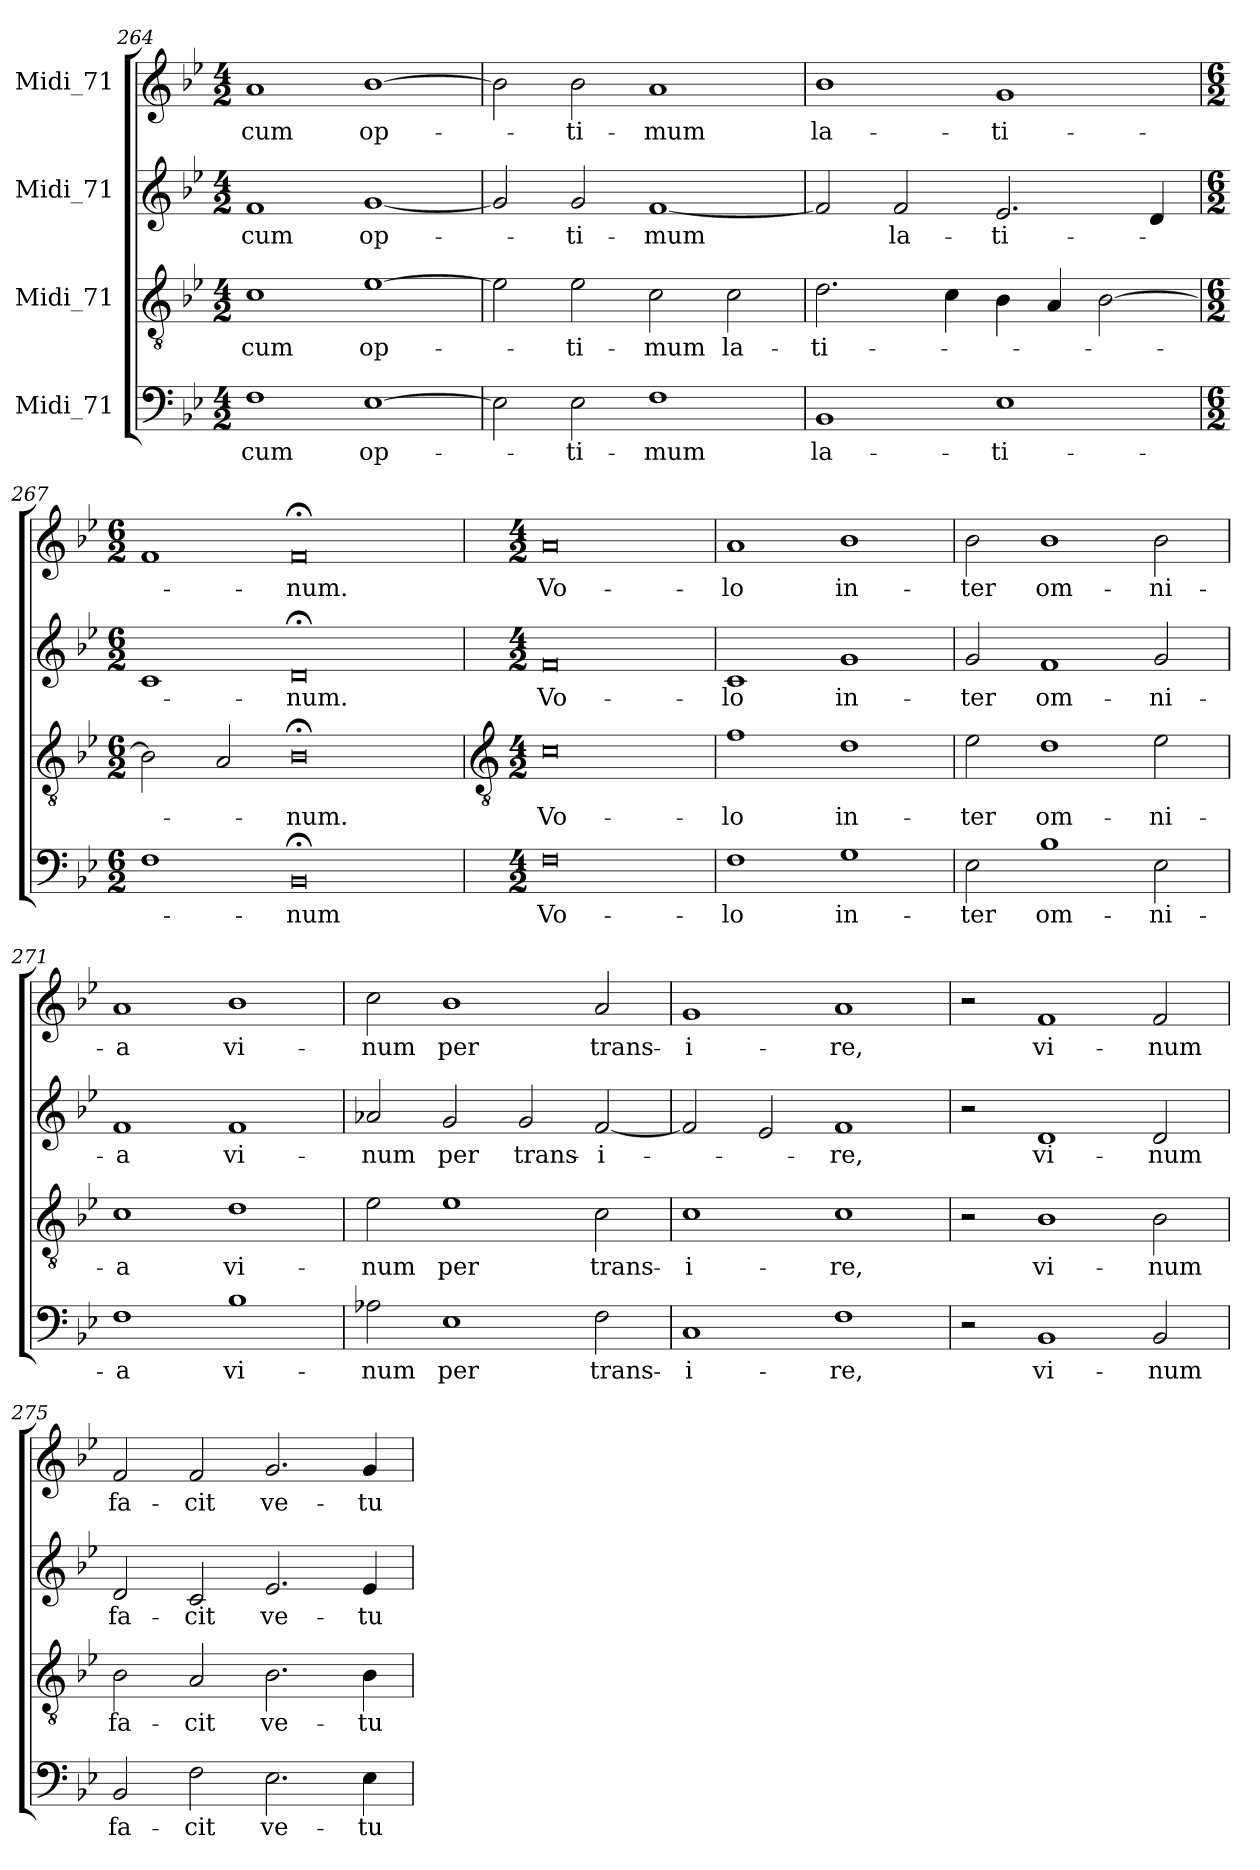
**kern	**text	**kern	**text	**kern	**text	**kern	**text
*part4	*part4	*part3	*part3	*part2	*part2	*part1	*part1
*staff4	*staff4	*staff3	*staff3	*staff2	*staff2	*staff1	*staff1
*I"Midi_71	*	*I"Midi_71	*	*I"Midi_71	*	*I"Midi_71	*
*clefF4	*	*clefGv2	*	*clefG2	*	*clefG2	*
*k[b-e-]	*	*k[b-e-]	*	*k[b-e-]	*	*k[b-e-]	*
*B-:	*	*B-:	*	*B-:	*	*B-:	*
*M4/2	*	*M4/2	*	*M4/2	*	*M4/2	*
=264	=264	=264	=264	=264	=264	=264	=264
!	!LO:LY:b	!	!LO:LY:b	!	!LO:LY:b	!	!LO:LY:b
1F	-cum	1c	-cum	1f	-cum	1a	-cum
!	!LO:LY:b	!	!LO:LY:b	!	!LO:LY:b	!	!LO:LY:b
[1E-	op-	[1e-	op-	[1g	op-	[1b-	op-
=265	=265	=265	=265	=265	=265	=265	=265
2E-]	.	2e-]	.	2g]	.	2b-]	.
!	!LO:LY:b	!	!LO:LY:b	!	!LO:LY:b	!	!LO:LY:b
2E-	-ti-	2e-	-ti-	2g	-ti-	2b-	-ti-
!	!LO:LY:b	!	!LO:LY:b	!	!LO:LY:b	!	!LO:LY:b
1F	-mum	2c	-mum	[1f	-mum	1a	-mum
!	!	!	!LO:LY:b	!	!	!	!
.	.	2c	la-	.	.	.	.
=266	=266	=266	=266	=266	=266	=266	=266
!	!LO:LY:b	!	!LO:LY:b	!	!	!	!LO:LY:b
1BB-	la-	2.d	-ti-	2f]	.	1b-	la-
!	!	!	!	!	!LO:LY:b	!	!
.	.	.	.	2f	la-	.	.
.	.	4c	.	.	.	.	.
!	!LO:LY:b	!	!	!	!LO:LY:b	!	!LO:LY:b
1E-	-ti-	4B-	.	2.e-	-ti-	1g	-ti-
.	.	4A	.	.	.	.	.
.	.	[2B-	.	.	.	.	.
.	.	.	.	4d	.	.	.
=267	=267	=267	=267	=267	=267	=267	=267
*M6/2	*	*M6/2	*	*M6/2	*	*M6/2	*
1F	.	2B-]	.	1c	.	1f	.
.	.	2A	.	.	.	.	.
!	!LO:LY:b	!	!LO:LY:b	!	!LO:LY:b	!	!LO:LY:b
0BB-;<	-num	0B-;<	-num.	0d;<	-num.	0f;<	-num.
!!LO:LB:g=z
=268	=268	=268	=268	=268	=268	=268	=268
*	*	*clefGv2	*	*	*	*	*
*M4/2	*	*M4/2	*	*M4/2	*	*M4/2	*
!	!LO:LY:b	!	!LO:LY:b	!	!LO:LY:b	!	!LO:LY:b
0F	Vo-	0c	Vo-	0f	Vo-	0a	Vo-
=269	=269	=269	=269	=269	=269	=269	=269
!	!LO:LY:b	!	!LO:LY:b	!	!LO:LY:b	!	!LO:LY:b
1F	-lo	1f	-lo	1c	-lo	1a	-lo
!	!LO:LY:b	!	!LO:LY:b	!	!LO:LY:b	!	!LO:LY:b
1G	in-	1d	in-	1g	in-	1b-	in-
=270	=270	=270	=270	=270	=270	=270	=270
!	!LO:LY:b	!	!LO:LY:b	!	!LO:LY:b	!	!LO:LY:b
2E-	-ter	2e-	-ter	2g	-ter	2b-	-ter
!	!LO:LY:b	!	!LO:LY:b	!	!LO:LY:b	!	!LO:LY:b
1B-	om-	1d	om-	1f	om-	1b-	om-
!	!LO:LY:b	!	!LO:LY:b	!	!LO:LY:b	!	!LO:LY:b
2E-	-ni-	2e-	-ni-	2g	-ni-	2b-	-ni-
=271	=271	=271	=271	=271	=271	=271	=271
!	!LO:LY:b	!	!LO:LY:b	!	!LO:LY:b	!	!LO:LY:b
1F	-a	1c	-a	1f	-a	1a	-a
!	!LO:LY:b	!	!LO:LY:b	!	!LO:LY:b	!	!LO:LY:b
1B-	vi-	1d	vi-	1f	vi-	1b-	vi-
=272	=272	=272	=272	=272	=272	=272	=272
!	!LO:LY:b	!	!LO:LY:b	!	!LO:LY:b	!	!LO:LY:b
2A-X	-num	2e-	-num	2a-X	-num	2cc	-num
!	!LO:LY:b	!	!LO:LY:b	!	!LO:LY:b	!	!LO:LY:b
1E-	per	1e-	per	2g	per	1b-	per
!	!	!	!	!	!LO:LY:b	!	!
.	.	.	.	2g	trans-	.	.
!	!LO:LY:b	!	!LO:LY:b	!	!LO:LY:b	!	!LO:LY:b
2F	trans-	2c	trans-	[2f	-i-	2a	trans-
=273	=273	=273	=273	=273	=273	=273	=273
!	!LO:LY:b	!	!LO:LY:b	!	!	!	!LO:LY:b
1C	-i-	1c	-i-	2f]	.	1g	-i-
.	.	.	.	2e-	.	.	.
!	!LO:LY:b	!	!LO:LY:b	!	!LO:LY:b	!	!LO:LY:b
1F	-re,	1c	-re,	1f	-re,	1a	-re,
=274	=274	=274	=274	=274	=274	=274	=274
2r	.	2r	.	2r	.	2r	.
!	!LO:LY:b	!	!LO:LY:b	!	!LO:LY:b	!	!LO:LY:b
1BB-	vi-	1B-	vi-	1d	vi-	1f	vi-
!	!LO:LY:b	!	!LO:LY:b	!	!LO:LY:b	!	!LO:LY:b
2BB-	-num	2B-	-num	2d	-num	2f	-num
=275	=275	=275	=275	=275	=275	=275	=275
!	!LO:LY:b	!	!LO:LY:b	!	!LO:LY:b	!	!LO:LY:b
2BB-	fa-	2B-	fa-	2d	fa-	2f	fa-
!	!LO:LY:b	!	!LO:LY:b	!	!LO:LY:b	!	!LO:LY:b
2F	-cit	2A	-cit	2c	-cit	2f	-cit
!	!LO:LY:b	!	!LO:LY:b	!	!LO:LY:b	!	!LO:LY:b
2.E-	ve-	2.B-	ve-	2.e-	ve-	2.g	ve-
!	!LO:LY:b	!	!LO:LY:b	!	!LO:LY:b	!	!LO:LY:b
4E-	-tu-	4B-	-tu-	4e-	-tu-	4g	-tu-
=	=	=	=	=	=	=	=
*-	*-	*-	*-	*-	*-	*-	*-
